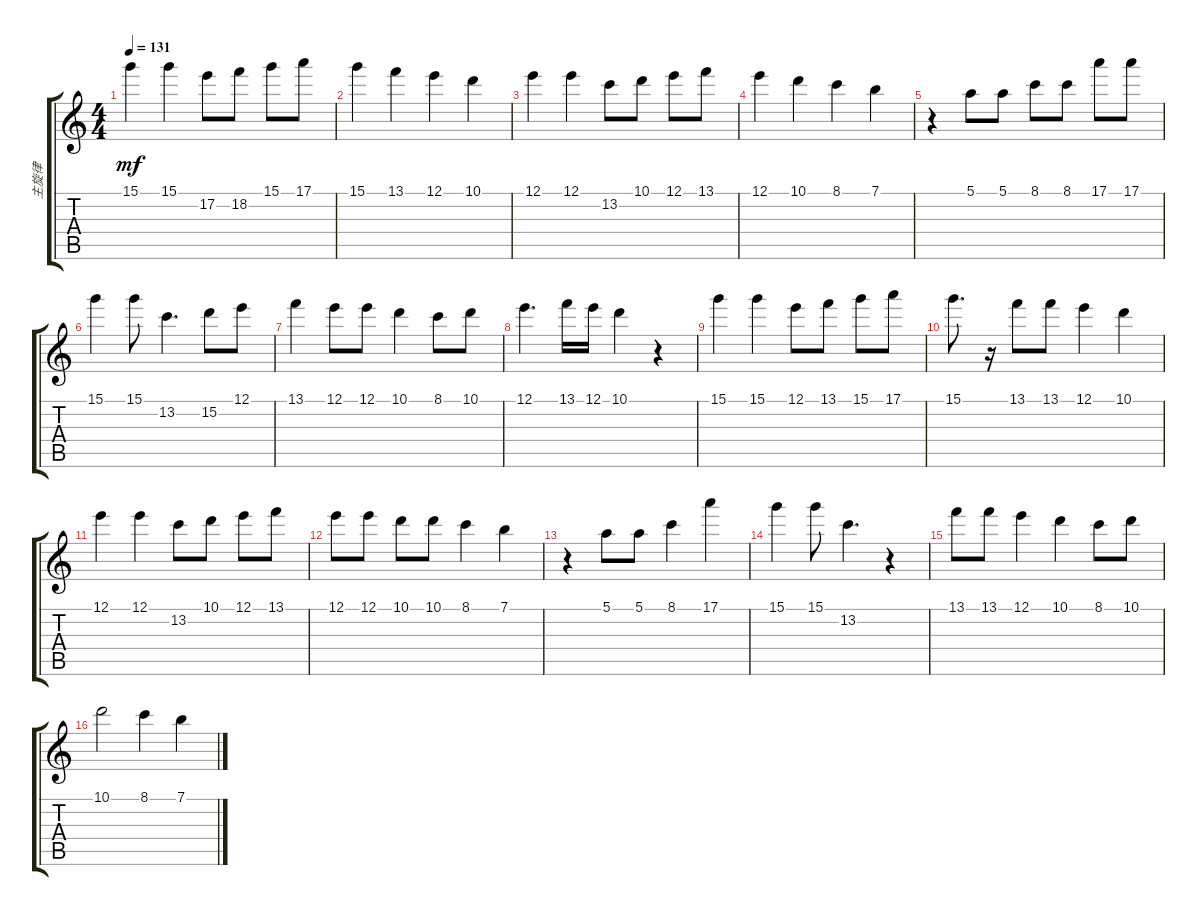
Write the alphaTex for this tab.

\track ("主旋律" "主旋律") {instrument distortionguitar}
\staff {score tabs}
\tuning (E4 B3 G3 D3 A2 E2) {hide}
\ts (4 4)
\tempo 131
\clef g2
\ks c
15.1.4{dy mf} 15.1.4 17.2.8 18.2.8 15.1.8 17.1.8 |
15.1.4 13.1.4 12.1.4 10.1.4 |
12.1.4 12.1.4 13.2.8 10.1.8 12.1.8 13.1.8 |
12.1.4 10.1.4 8.1.4 7.1.4 |
r.4 5.1.8 5.1.8 8.1.8 8.1.8 17.1.8 17.1.8 |
15.1.4 15.1.8 13.2.4{d} 15.2.8 12.1.8 |
13.1.4 12.1.8 12.1.8 10.1.4 8.1.8 10.1.8 |
12.1.4{d} 13.1.16 12.1.16 10.1.4 r.4 |
15.1.4 15.1.4 12.1.8 13.1.8 15.1.8 17.1.8 |
15.1.8{d} r.16 13.1.8 13.1.8 12.1.4 10.1.4 |
12.1.4 12.1.4 13.2.8 10.1.8 12.1.8 13.1.8 |
12.1.8 12.1.8 10.1.8 10.1.8 8.1.4 7.1.4 |
r.4 5.1.8 5.1.8 8.1.4 17.1.4 |
15.1.4 15.1.8 13.2.4{d} r.4 |
13.1.8 13.1.8 12.1.4 10.1.4 8.1.8 10.1.8 |
10.1.2 8.1.4 7.1.4
